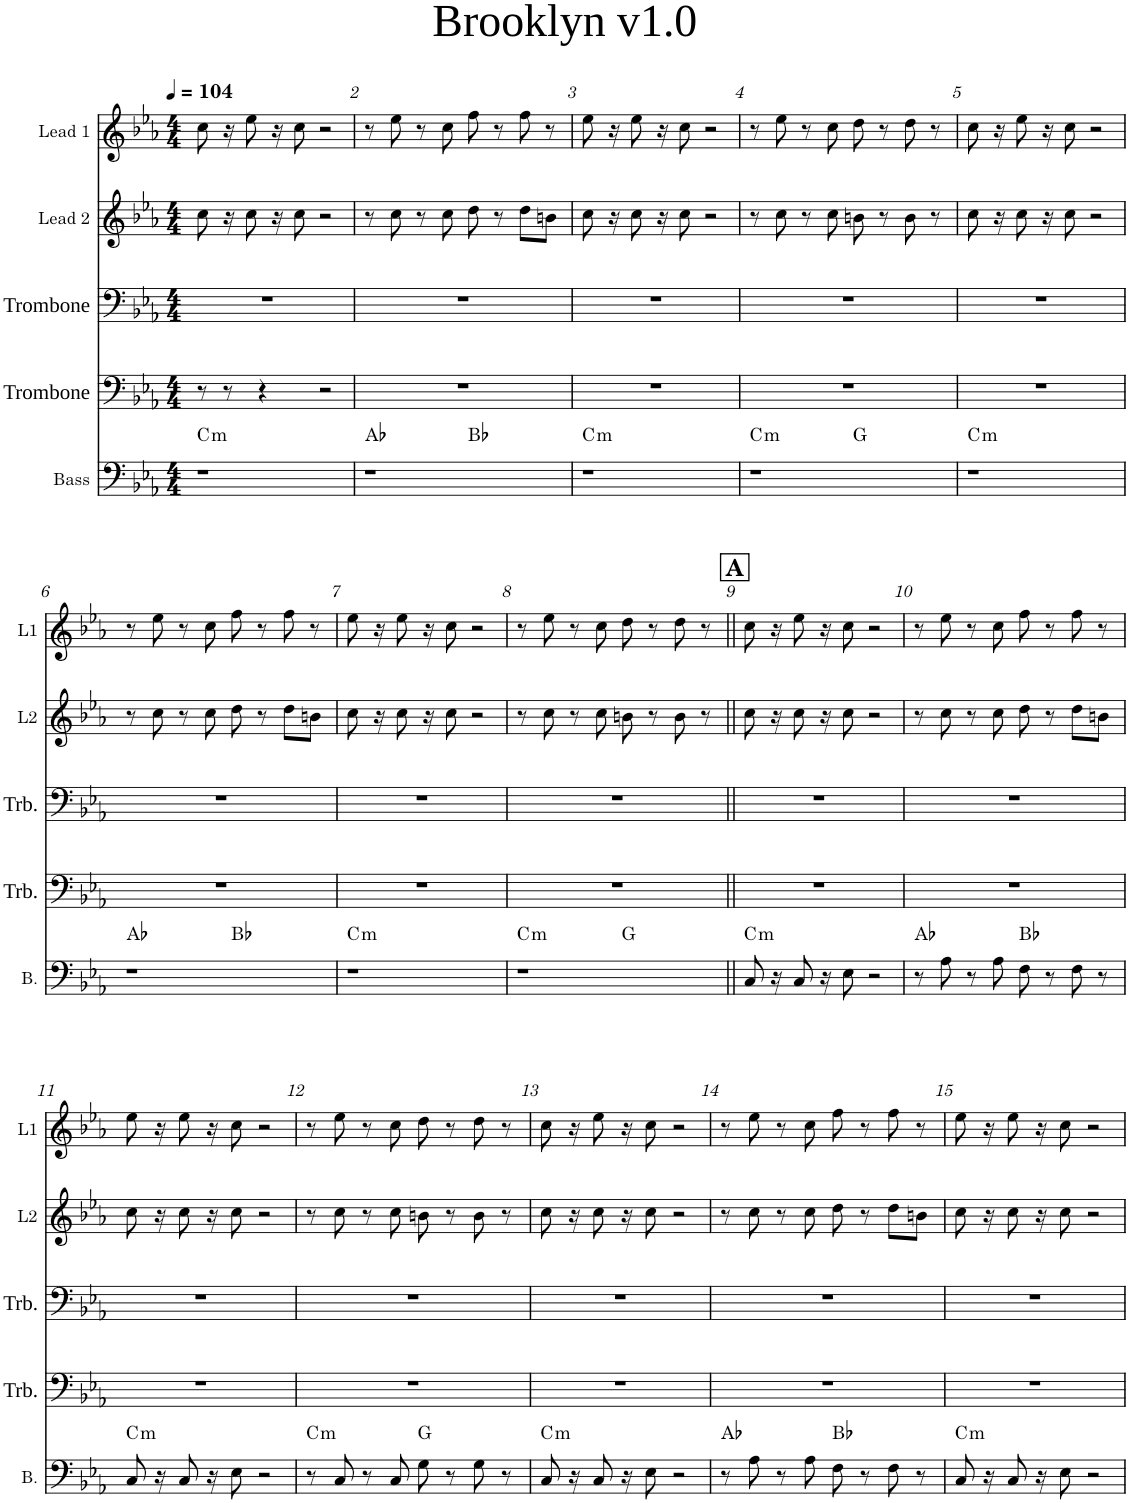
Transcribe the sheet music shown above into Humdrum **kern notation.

**kern	**harte	**kern	**kern	**kern	**kern
*part5	*part5	*part4	*part3	*part2	*part1
*staff5	*	*staff4	*staff3	*staff2	*staff1
*I"Bass	*	*I"Trombone	*I"Trombone	*I"Lead 2	*I"Lead 1
*I'B.	*	*I'Trb.	*I'Trb.	*I'L2	*I'L1
*clefF4	*	*clefF4	*clefF4	*clefG2	*clefG2
*	*	*	*	*Trd1c2	*Trd1c2
*k[b-e-a-]	*	*k[b-e-a-]	*k[b-e-a-]	*k[b-e-a-]	*k[b-e-a-]
*M4/4	*	*M4/4	*M4/4	*M4/4	*M4/4
*MM104	*	*MM104	*MM104	*MM104	*MM104
=1	=1	=1	=1	=1	=1
!	!LO:H:kt=m	!	!	!	!
1r	C:min	8r	1r	8cc\	8cc\
.	.	8r	.	16r	16r
.	.	.	.	8cc\	8ee-\
.	.	4r	.	.	.
.	.	.	.	16r	16r
.	.	.	.	8cc\	8cc\
.	.	2r	.	2r	2r
=2	=2	=2	=2	=2	=2
*^	*	*	*	*	*
1r	2ryy	Ab:maj	1r	1r	8r	8r
.	.	.	.	.	8cc\	8ee-\
.	.	.	.	.	8r	8r
.	.	.	.	.	8cc\	8cc\
.	2ryy	Bb:maj	.	.	8dd\	8ff\
.	.	.	.	.	8r	8r
.	.	.	.	.	8dd\L	8ff\
.	.	.	.	.	8bn\J	8r
=3	=3	=3	=3	=3	=3	=3
!	!	!LO:H:kt=m	!	!	!	!
*v	*v	*	*	*	*	*
1r	C:min	1r	1r	8cc\	8ee-\
.	.	.	.	16r	16r
.	.	.	.	8cc\	8ee-\
.	.	.	.	16r	16r
.	.	.	.	8cc\	8cc\
.	.	.	.	2r	2r
=4	=4	=4	=4	=4	=4
!	!LO:H:kt=m	!	!	!	!
*^	*	*	*	*	*
1r	2ryy	C:min	1r	1r	8r	8r
.	.	.	.	.	8cc\	8ee-\
.	.	.	.	.	8r	8r
.	.	.	.	.	8cc\	8cc\
.	2ryy	G:maj	.	.	8bn\	8dd\
.	.	.	.	.	8r	8r
.	.	.	.	.	8b\	8dd\
.	.	.	.	.	8r	8r
=5	=5	=5	=5	=5	=5	=5
!	!	!LO:H:kt=m	!	!	!	!
*v	*v	*	*	*	*	*
1r	C:min	1r	1r	8cc\	8cc\
.	.	.	.	16r	16r
.	.	.	.	8cc\	8ee-\
.	.	.	.	16r	16r
.	.	.	.	8cc\	8cc\
.	.	.	.	2r	2r
!!LO:LB:g=z
=6	=6	=6	=6	=6	=6
*^	*	*	*	*	*
1r	2ryy	Ab:maj	1r	1r	8r	8r
.	.	.	.	.	8cc\	8ee-\
.	.	.	.	.	8r	8r
.	.	.	.	.	8cc\	8cc\
.	2ryy	Bb:maj	.	.	8dd\	8ff\
.	.	.	.	.	8r	8r
.	.	.	.	.	8dd\L	8ff\
.	.	.	.	.	8bn\J	8r
=7	=7	=7	=7	=7	=7	=7
!	!	!LO:H:kt=m	!	!	!	!
*v	*v	*	*	*	*	*
1r	C:min	1r	1r	8cc\	8ee-\
.	.	.	.	16r	16r
.	.	.	.	8cc\	8ee-\
.	.	.	.	16r	16r
.	.	.	.	8cc\	8cc\
.	.	.	.	2r	2r
=8	=8	=8	=8	=8	=8
!	!LO:H:kt=m	!	!	!	!
*^	*	*	*	*	*
1r	2ryy	C:min	1r	1r	8r	8r
.	.	.	.	.	8cc\	8ee-\
.	.	.	.	.	8r	8r
.	.	.	.	.	8cc\	8cc\
.	2ryy	G:maj	.	.	8bn\	8dd\
.	.	.	.	.	8r	8r
.	.	.	.	.	8b\	8dd\
.	.	.	.	.	8r	8r
!!LO:REH:place=s1:a:B:cj:fs=14:t=A
=9||	=9||	=9||	=9||	=9||	=9||	=9||
!	!	!LO:H:kt=m	!	!	!	!
*v	*v	*	*	*	*	*
8C/	C:min	1r	1r	8cc\	8cc\
16r	.	.	.	16r	16r
8C/	.	.	.	8cc\	8ee-\
16r	.	.	.	16r	16r
8E-\	.	.	.	8cc\	8cc\
2r	.	.	.	2r	2r
=10	=10	=10	=10	=10	=10
8r	Ab:maj	1r	1r	8r	8r
8A-\	.	.	.	8cc\	8ee-\
8r	.	.	.	8r	8r
8A-\	.	.	.	8cc\	8cc\
8F\	Bb:maj	.	.	8dd\	8ff\
8r	.	.	.	8r	8r
8F\	.	.	.	8dd\L	8ff\
8r	.	.	.	8bn\J	8r
!!LO:LB:g=z
=11	=11	=11	=11	=11	=11
!	!LO:H:kt=m	!	!	!	!
8C/	C:min	1r	1r	8cc\	8ee-\
16r	.	.	.	16r	16r
8C/	.	.	.	8cc\	8ee-\
16r	.	.	.	16r	16r
8E-\	.	.	.	8cc\	8cc\
2r	.	.	.	2r	2r
=12	=12	=12	=12	=12	=12
!	!LO:H:kt=m	!	!	!	!
8r	C:min	1r	1r	8r	8r
8C/	.	.	.	8cc\	8ee-\
8r	.	.	.	8r	8r
8C/	.	.	.	8cc\	8cc\
8G\	G:maj	.	.	8bn\	8dd\
8r	.	.	.	8r	8r
8G\	.	.	.	8b\	8dd\
8r	.	.	.	8r	8r
=13	=13	=13	=13	=13	=13
!	!LO:H:kt=m	!	!	!	!
8C/	C:min	1r	1r	8cc\	8cc\
16r	.	.	.	16r	16r
8C/	.	.	.	8cc\	8ee-\
16r	.	.	.	16r	16r
8E-\	.	.	.	8cc\	8cc\
2r	.	.	.	2r	2r
=14	=14	=14	=14	=14	=14
8r	Ab:maj	1r	1r	8r	8r
8A-\	.	.	.	8cc\	8ee-\
8r	.	.	.	8r	8r
8A-\	.	.	.	8cc\	8cc\
8F\	Bb:maj	.	.	8dd\	8ff\
8r	.	.	.	8r	8r
8F\	.	.	.	8dd\L	8ff\
8r	.	.	.	8bn\J	8r
=15	=15	=15	=15	=15	=15
!	!LO:H:kt=m	!	!	!	!
8C/	C:min	1r	1r	8cc\	8ee-\
16r	.	.	.	16r	16r
8C/	.	.	.	8cc\	8ee-\
16r	.	.	.	16r	16r
8E-\	.	.	.	8cc\	8cc\
2r	.	.	.	2r	2r
=	=	=	=	=	=
*-	*-	*-	*-	*-	*-
